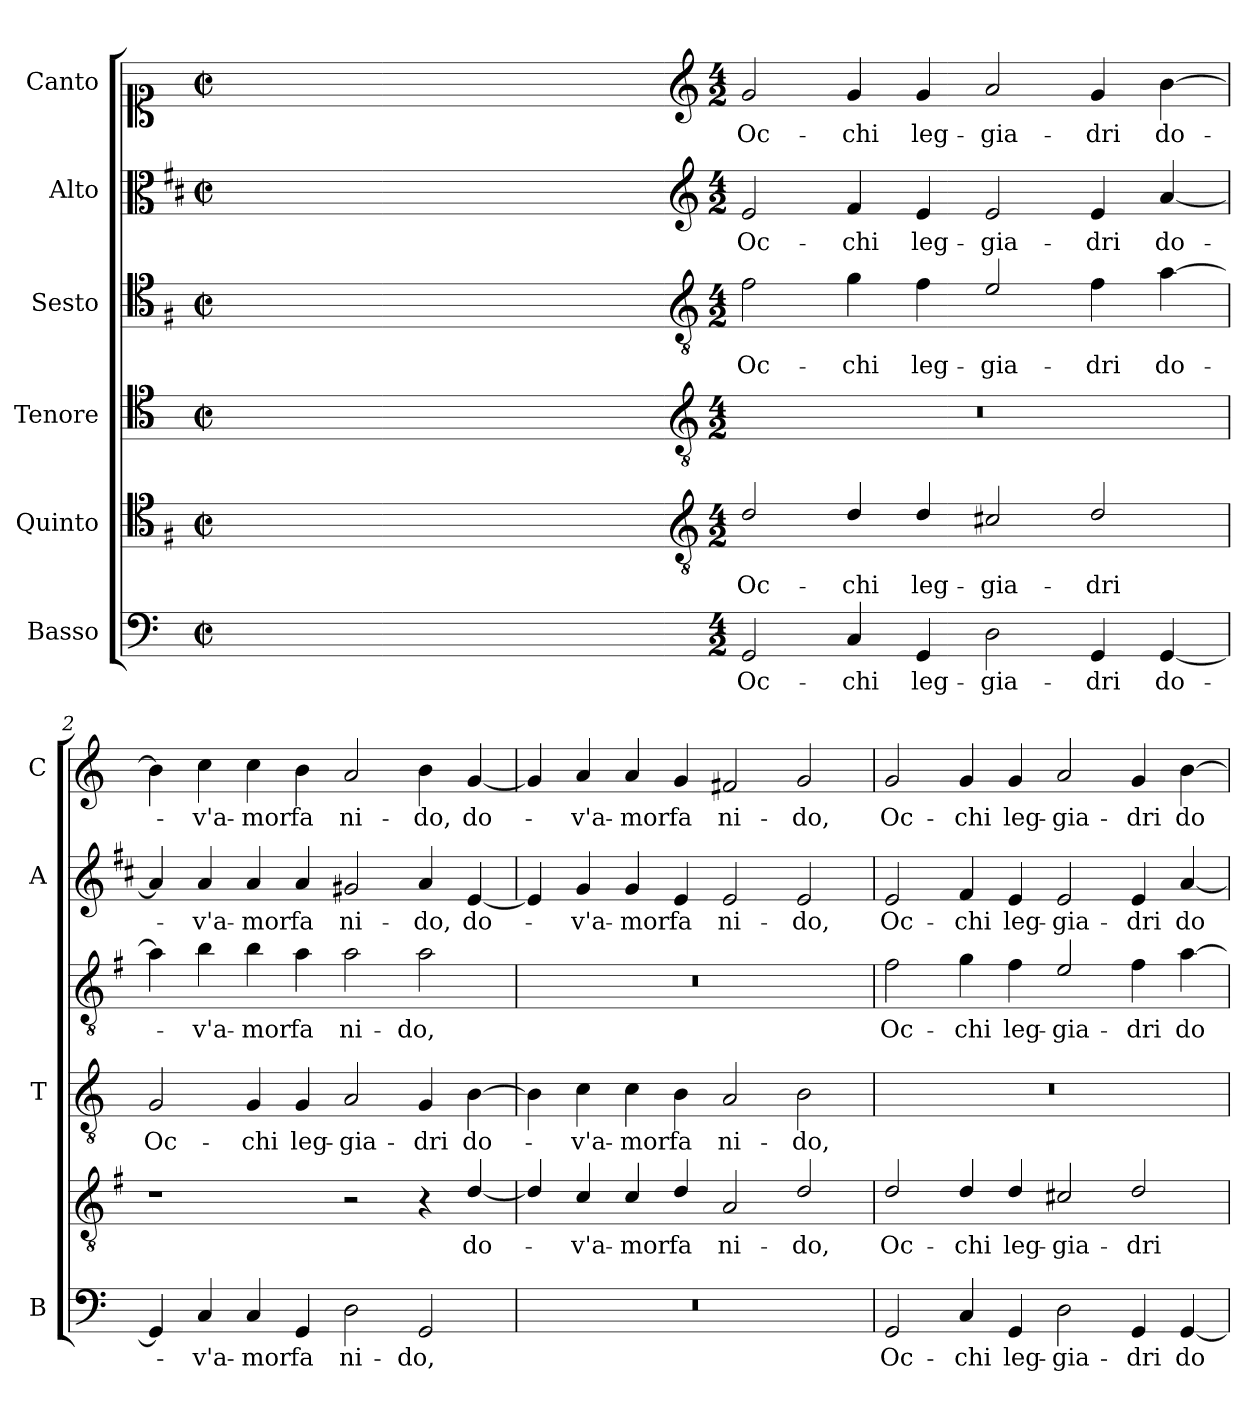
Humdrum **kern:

**kern	**text	**kern	**text	**kern	**text	**kern	**text	**kern	**text	**kern	**text
*part6	*part6	*part5	*part5	*part4	*part4	*part3	*part3	*part2	*part2	*part1	*part1
*staff6	*staff6	*staff5	*staff5	*staff4	*staff4	*staff3	*staff3	*staff2	*staff2	*staff1	*staff1
*I"Basso	*	*I"Quinto	*	*I"Tenore	*	*I"Sesto	*	*I"Alto	*	*I"Canto	*
*I'B	*	*	*	*I'T	*	*	*	*I'A	*	*I'C	*
*clefF4	*	*clefC4	*	*clefC4	*	*clefC4	*	*clefC3	*	*clefC1	*
*	*	*ITrd4c7	*	*	*	*ITrd4c7	*	*ITrd1c2	*	*	*
*k[]	*	*k[]	*	*k[]	*	*k[]	*	*k[]	*	*k[]	*
*C:	*	*C:	*	*C:	*	*C:	*	*C:	*	*C:	*
*M2/2	*	*M2/2	*	*M2/2	*	*M2/2	*	*M2/2	*	*M2/2	*
*met(c|)	*	*met(c|)	*	*met(c|)	*	*met(c|)	*	*met(c|)	*	*met(c|)	*
=	=	=	=	=	=	=	=	=	=	=	=
1ryy	.	1ryy	.	1ryy	.	1ryy	.	1ryy	.	1ryy	.
=1X-	=1X-	=1X-	=1X-	=1X-	=1X-	=1X-	=1X-	=1X-	=1X-	=1X-	=1X-
4ryy	.	4ryy	.	4ryy	.	4ryy	.	4ryy	.	4ryy	.
4ryy	.	4ryy	.	4ryy	.	4ryy	.	4ryy	.	4ryy	.
4ryy	.	4ryy	.	4ryy	.	4ryy	.	4ryy	.	4ryy	.
4ryy	.	4ryy	.	4ryy	.	4ryy	.	4ryy	.	4ryy	.
=1-	=1-	=1-	=1-	=1-	=1-	=1-	=1-	=1-	=1-	=1-	=1-
*	*	*clefGv2	*	*clefGv2	*	*clefGv2	*	*clefG2	*	*clefG2	*
*M4/2	*	*M4/2	*	*M4/2	*	*M4/2	*	*M4/2	*	*M4/2	*
!	!LO:LY:b	!	!LO:LY:b	!	!	!	!LO:LY:b	!	!LO:LY:b	!	!LO:LY:b
2GG/	Oc-	2G/	Oc-	0r	.	2B\	Oc-	2d/	Oc-	2g/	Oc-
!	!LO:LY:b	!	!LO:LY:b	!	!	!	!LO:LY:b	!	!LO:LY:b	!	!LO:LY:b
4C/	-chi	4G/	-chi	.	.	4c\	-chi	4e/	-chi	4g/	-chi
!	!LO:LY:b	!	!LO:LY:b	!	!	!	!LO:LY:b	!	!LO:LY:b	!	!LO:LY:b
4GG/	leg-	4G/	leg-	.	.	4B\	leg-	4d/	leg-	4g/	leg-
!	!LO:LY:b	!	!LO:LY:b	!	!	!	!LO:LY:b	!	!LO:LY:b	!	!LO:LY:b
2D\	-gia-	2F#X/	-gia-	.	.	2A/	-gia-	2d/	-gia-	2a/	-gia-
!	!LO:LY:b	!	!LO:LY:b	!	!	!	!LO:LY:b	!	!LO:LY:b	!	!LO:LY:b
4GG/	-dri	2G/	-dri	.	.	4B\	-dri	4d/	-dri	4g/	-dri
!	!LO:LY:b	!	!	!	!	!	!LO:LY:b	!	!LO:LY:b	!	!LO:LY:b
[4GG/	do-	.	.	.	.	[4d\	do-	[4g/	do-	[4b\	do-
=2	=2	=2	=2	=2	=2	=2	=2	=2	=2	=2	=2
!	!	!	!	!	!LO:LY:b	!	!	!	!	!	!
4GG/]	.	1r	.	2G/	Oc-	4d\]	.	4g/]	.	4b\]	.
!	!LO:LY:b	!	!	!	!	!	!LO:LY:b	!	!LO:LY:b	!	!LO:LY:b
4C/	-v'a-	.	.	.	.	4e\	-v'a-	4g/	-v'a-	4cc\	-v'a-
!	!LO:LY:b	!	!	!	!LO:LY:b	!	!LO:LY:b	!	!LO:LY:b	!	!LO:LY:b
4C/	-mor	.	.	4G/	-chi	4e\	-mor	4g/	-mor	4cc\	-mor
!	!LO:LY:b	!	!	!	!LO:LY:b	!	!LO:LY:b	!	!LO:LY:b	!	!LO:LY:b
4GG/	fa	.	.	4G/	leg-	4d\	fa	4g/	fa	4b\	fa
!	!LO:LY:b	!	!	!	!LO:LY:b	!	!LO:LY:b	!	!LO:LY:b	!	!LO:LY:b
2D\	ni-	2r	.	2A/	-gia-	2d\	ni-	2f#X/	ni-	2a/	ni-
!	!LO:LY:b	!	!	!	!LO:LY:b	!	!LO:LY:b	!	!LO:LY:b	!	!LO:LY:b
2GG/	-do,	4r	.	4G/	-dri	2d\	-do,	4g/	-do,	4b\	-do,
!	!	!	!LO:LY:b	!	!LO:LY:b	!	!	!	!LO:LY:b	!	!LO:LY:b
.	.	[4G/	do-	[4B\	do-	.	.	[4d/	do-	[4g/	do-
=3	=3	=3	=3	=3	=3	=3	=3	=3	=3	=3	=3
0r	.	4G/]	.	4B\]	.	0r	.	4d/]	.	4g/]	.
!	!	!	!LO:LY:b	!	!LO:LY:b	!	!	!	!LO:LY:b	!	!LO:LY:b
.	.	4F/	-v'a-	4c\	-v'a-	.	.	4f/	-v'a-	4a/	-v'a-
!	!	!	!LO:LY:b	!	!LO:LY:b	!	!	!	!LO:LY:b	!	!LO:LY:b
.	.	4F/	-mor	4c\	-mor	.	.	4f/	-mor	4a/	-mor
!	!	!	!LO:LY:b	!	!LO:LY:b	!	!	!	!LO:LY:b	!	!LO:LY:b
.	.	4G/	fa	4B\	fa	.	.	4d/	fa	4g/	fa
!	!	!	!LO:LY:b	!	!LO:LY:b	!	!	!	!LO:LY:b	!	!LO:LY:b
.	.	2D/	ni-	2A/	ni-	.	.	2d/	ni-	2f#X/	ni-
!	!	!	!LO:LY:b	!	!LO:LY:b	!	!	!	!LO:LY:b	!	!LO:LY:b
.	.	2G/	-do,	2B\	-do,	.	.	2d/	-do,	2g/	-do,
=4	=4	=4	=4	=4	=4	=4	=4	=4	=4	=4	=4
!	!LO:LY:b	!	!LO:LY:b	!	!	!	!LO:LY:b	!	!LO:LY:b	!	!LO:LY:b
2GG/	Oc-	2G/	Oc-	0r	.	2B\	Oc-	2d/	Oc-	2g/	Oc-
!	!LO:LY:b	!	!LO:LY:b	!	!	!	!LO:LY:b	!	!LO:LY:b	!	!LO:LY:b
4C/	-chi	4G/	-chi	.	.	4c\	-chi	4e/	-chi	4g/	-chi
!	!LO:LY:b	!	!LO:LY:b	!	!	!	!LO:LY:b	!	!LO:LY:b	!	!LO:LY:b
4GG/	leg-	4G/	leg-	.	.	4B\	leg-	4d/	leg-	4g/	leg-
!	!LO:LY:b	!	!LO:LY:b	!	!	!	!LO:LY:b	!	!LO:LY:b	!	!LO:LY:b
2D\	-gia-	2F#X/	-gia-	.	.	2A/	-gia-	2d/	-gia-	2a/	-gia-
!	!LO:LY:b	!	!LO:LY:b	!	!	!	!LO:LY:b	!	!LO:LY:b	!	!LO:LY:b
4GG/	-dri	2G/	-dri	.	.	4B\	-dri	4d/	-dri	4g/	-dri
!	!LO:LY:b	!	!	!	!	!	!LO:LY:b	!	!LO:LY:b	!	!LO:LY:b
[4GG/	do-	.	.	.	.	[4d\	do-	[4g/	do-	[4b\	do-
=	=	=	=	=	=	=	=	=	=	=	=
*-	*-	*-	*-	*-	*-	*-	*-	*-	*-	*-	*-
